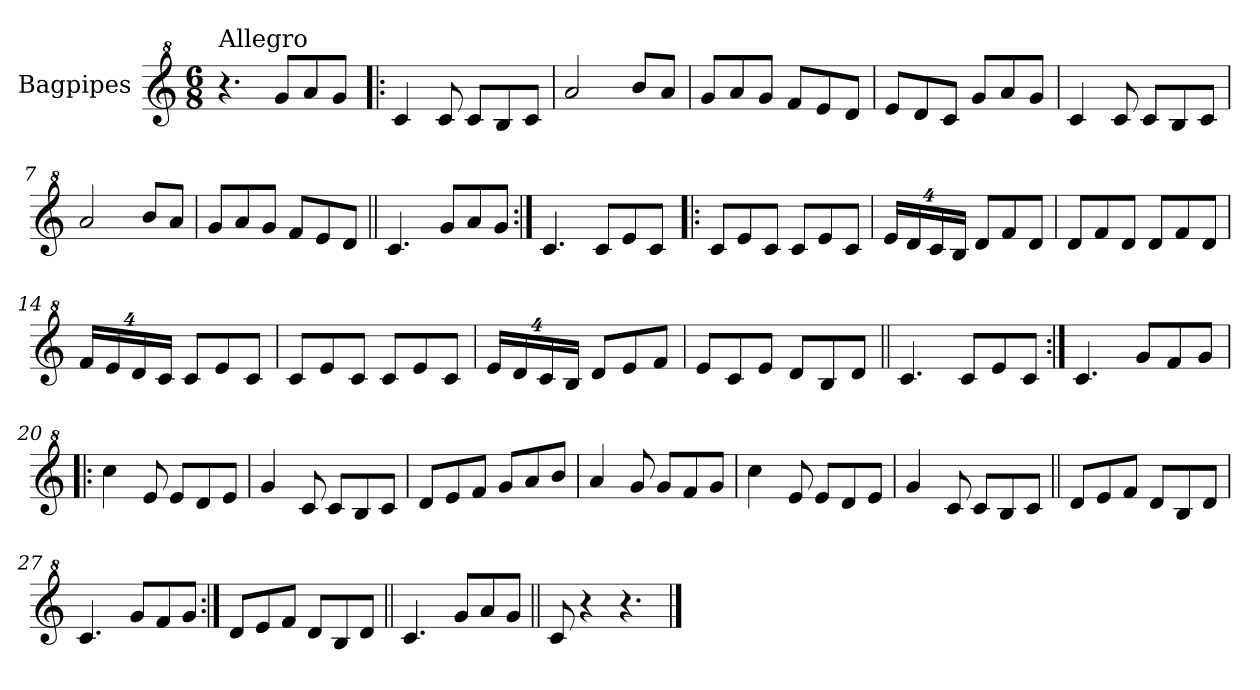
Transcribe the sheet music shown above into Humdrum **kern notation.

**kern
*part1
*staff1
*I"Bagpipes
*I'Bag
*clefG^2
*ITrd1c2
*k[b-e-]
*B-:
*M6/8
=1
!LO:TX:a:t=Allegro
4.r
8ff/L
8gg/
8ff/J
=2!|:
4b-/
8b-/
8b-/L
8a/
8b-/J
=3
2gg/
8aa/L
8gg/J
=4
8ff/L
8gg/
8ff/J
8ee-/L
8dd/
8cc/J
=5
8dd/L
8cc/
8b-/J
8ff/L
8gg/
8ff/J
=6
4b-/
8b-/
8b-/L
8a/
8b-/J
=7
2gg/
8aa/L
8gg/J
!!LO:LB:g=z
=8
8ff/L
8gg/
8ff/J
8ee-/L
8dd/
8cc/J
=9||
4.b-/
8ff/L
8gg/
8ff/J
=10:|!
4.b-/
8b-/L
8dd/
8b-/J
=11!|:
8b-/L
8dd/
8b-/J
8b-/L
8dd/
8b-/J
=12
*Xbrackettup
32%3dd/L
32%3cc/
32%3b-/
32%3a/J
8cc/L
8ee-/
8cc/J
=13
8cc/L
8ee-/
8cc/J
8cc/L
8ee-/
8cc/J
!!LO:LB:g=z
=14
32%3ee-/L
32%3dd/
32%3cc/
32%3b-/J
8b-/L
8dd/
8b-/J
=15
8b-/L
8dd/
8b-/J
8b-/L
8dd/
8b-/J
=16
32%3dd/L
32%3cc/
32%3b-/
32%3a/J
8cc/L
8dd/
8ee-/J
=17
8dd/L
8b-/
8dd/J
8cc/L
8a/
8cc/J
=18||
4.b-/
8b-/L
8dd/
8b-/J
=19:|!
4.b-/
8ff/L
8ee-/
8ff/J
=20!|:
4bb-\
8dd/
8dd/L
8cc/
8dd/J
!!LO:LB:g=z
=21
4ff/
8b-/
8b-/L
8a/
8b-/J
=22
8cc/L
8dd/
8ee-/J
8ff/L
8gg/
8aa/J
=23
4gg/
8ff/
8ff/L
8ee-/
8ff/J
=24
4bb-\
8dd/
8dd/L
8cc/
8dd/J
=25
4ff/
8b-/
8b-/L
8a/
8b-/J
=26||
8cc/L
8dd/
8ee-/J
8cc/L
8a/
8cc/J
=27
4.b-/
8ff/L
8ee-/
8ff/J
!!LO:LB:g=z
=28:|!
8cc/L
8dd/
8ee-/J
8cc/L
8a/
8cc/J
=29||
4.b-/
8ff/L
8gg/
8ff/J
=30||
8b-/
4r
4.r
==
*-
